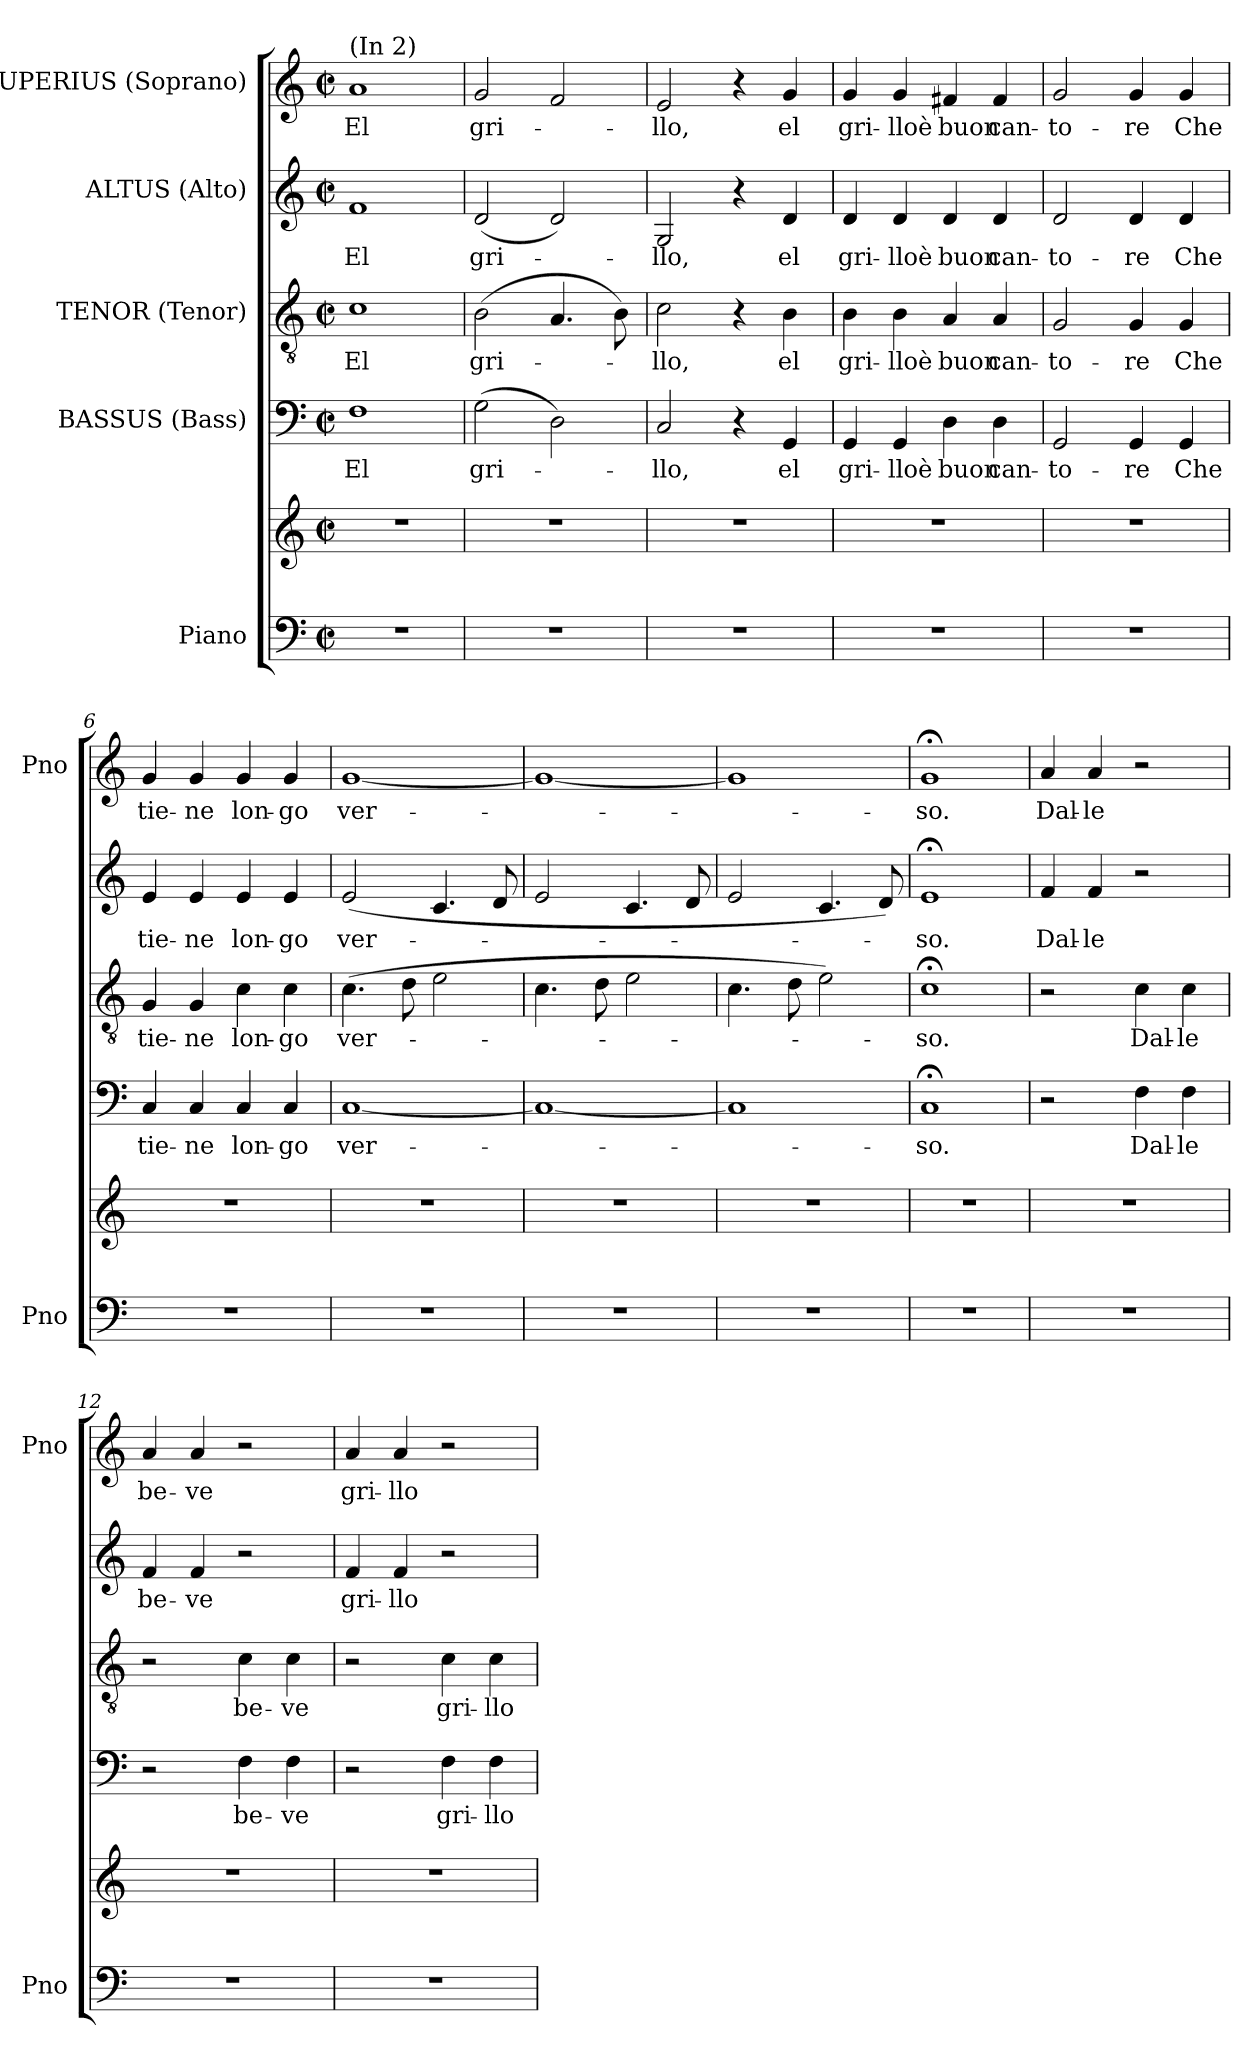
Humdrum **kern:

**kern	**kern	**kern	**text	**kern	**text	**kern	**text	**kern	**text
*part5	*part5	*part4	*part4	*part3	*part3	*part2	*part2	*part1	*part1
*staff6	*staff5	*staff4	*staff4	*staff3	*staff3	*staff2	*staff2	*staff1	*staff1
*I"Piano	*	*I"BASSUS (Bass)	*	*I"TENOR (Tenor)	*	*I"ALTUS (Alto)	*	*I"SUPERIUS (Soprano)	*
*I'Pno	*	*	*	*	*	*	*	*I'Pno	*
*clefF4	*clefG2	*clefF4	*	*clefGv2	*	*clefG2	*	*clefG2	*
*k[]	*k[]	*k[]	*	*k[]	*	*k[]	*	*k[]	*
*C:	*C:	*C:	*	*C:	*	*C:	*	*C:	*
*M2/2	*M2/2	*M2/2	*	*M2/2	*	*M2/2	*	*M2/2	*
*met(c|)	*met(c|)	*met(c|)	*	*met(c|)	*	*met(c|)	*	*met(c|)	*
=1	=1	=1	=1	=1	=1	=1	=1	=1	=1
!	!	!	!	!	!	!	!	!LO:TX:a:t=(In 2)	!
1r	1r	1F	El	1c	El	1f	El	1a	El
=2	=2	=2	=2	=2	=2	=2	=2	=2	=2
1r	1r	(2G\	gri-	(2B\	gri-	(2d/	gri-	2g/	gri-
.	.	2D\)	.	4.A/	.	2d/)	.	2f/	.
.	.	.	.	8B\)	.	.	.	.	.
=3	=3	=3	=3	=3	=3	=3	=3	=3	=3
1r	1r	2C/	-llo,	2c\	-llo,	2G/	-llo,	2e/	-llo,
.	.	4r	.	4r	.	4r	.	4r	.
.	.	4GG/	el	4B\	el	4d/	el	4g/	el
=4	=4	=4	=4	=4	=4	=4	=4	=4	=4
1r	1r	4GG/	gri-	4B\	gri-	4d/	gri-	4g/	gri-
.	.	4GG/	-lloè	4B\	-lloè	4d/	-lloè	4g/	-lloè
.	.	4D\	buon	4A/	buon	4d/	buon	4f#X/	buon
.	.	4D\	can-	4A/	can-	4d/	can-	4f#/	can-
=5	=5	=5	=5	=5	=5	=5	=5	=5	=5
1r	1r	2GG/	-to-	2G/	-to-	2d/	-to-	2g/	-to-
.	.	4GG/	-re	4G/	-re	4d/	-re	4g/	-re
.	.	4GG/	Che	4G/	Che	4d/	Che	4g/	Che
!!LO:LB:g=z
=6	=6	=6	=6	=6	=6	=6	=6	=6	=6
1r	1r	4C/	tie-	4G/	tie-	4e/	tie-	4g/	tie-
.	.	4C/	-ne	4G/	-ne	4e/	-ne	4g/	-ne
.	.	4C/	lon-	4c\	lon-	4e/	lon-	4g/	lon-
.	.	4C/	-go	4c\	-go	4e/	-go	4g/	-go
=7	=7	=7	=7	=7	=7	=7	=7	=7	=7
1r	1r	[1C	ver-	(4.c\	ver-	(2e/	ver-	[1g	ver-
.	.	.	.	8d\	.	.	.	.	.
.	.	.	.	2e\	.	4.c/	.	.	.
.	.	.	.	.	.	8d/	.	.	.
=8	=8	=8	=8	=8	=8	=8	=8	=8	=8
1r	1r	1C_	-­-	4.c\	-­-	2e/	-­-	1g_	-­-
.	.	.	.	8d\	.	.	.	.	.
.	.	.	.	2e\	.	4.c/	.	.	.
.	.	.	.	.	.	8d/	.	.	.
=9	=9	=9	=9	=9	=9	=9	=9	=9	=9
1r	1r	1C]	-­-	4.c\	-­-	2e/	-­-	1g]	-­-
.	.	.	.	8d\	.	.	.	.	.
.	.	.	.	2e\)	.	4.c/	.	.	.
.	.	.	.	.	.	8d/)	.	.	.
=10	=10	=10	=10	=10	=10	=10	=10	=10	=10
1r	1r	1C;<	-so.	1c;<	-so.	1e;<	-so.	1g;<	-so.
=11	=11	=11	=11	=11	=11	=11	=11	=11	=11
1r	1r	2r	.	2r	.	4f/	Dal-	4a/	Dal-
.	.	.	.	.	.	4f/	-le	4a/	-le
.	.	4F\	Dal-	4c\	Dal-	2r	.	2r	.
.	.	4F\	-le	4c\	-le	.	.	.	.
=12	=12	=12	=12	=12	=12	=12	=12	=12	=12
1r	1r	2r	.	2r	.	4f/	be-	4a/	be-
.	.	.	.	.	.	4f/	-ve	4a/	-ve
.	.	4F\	be-	4c\	be-	2r	.	2r	.
.	.	4F\	-ve	4c\	-ve	.	.	.	.
!!LO:LB:g=z
=13	=13	=13	=13	=13	=13	=13	=13	=13	=13
1r	1r	2r	.	2r	.	4f/	gri-	4a/	gri-
.	.	.	.	.	.	4f/	-llo	4a/	-llo
.	.	4F\	gri-	4c\	gri-	2r	.	2r	.
.	.	4F\	-llo	4c\	-llo	.	.	.	.
=	=	=	=	=	=	=	=	=	=
*-	*-	*-	*-	*-	*-	*-	*-	*-	*-
